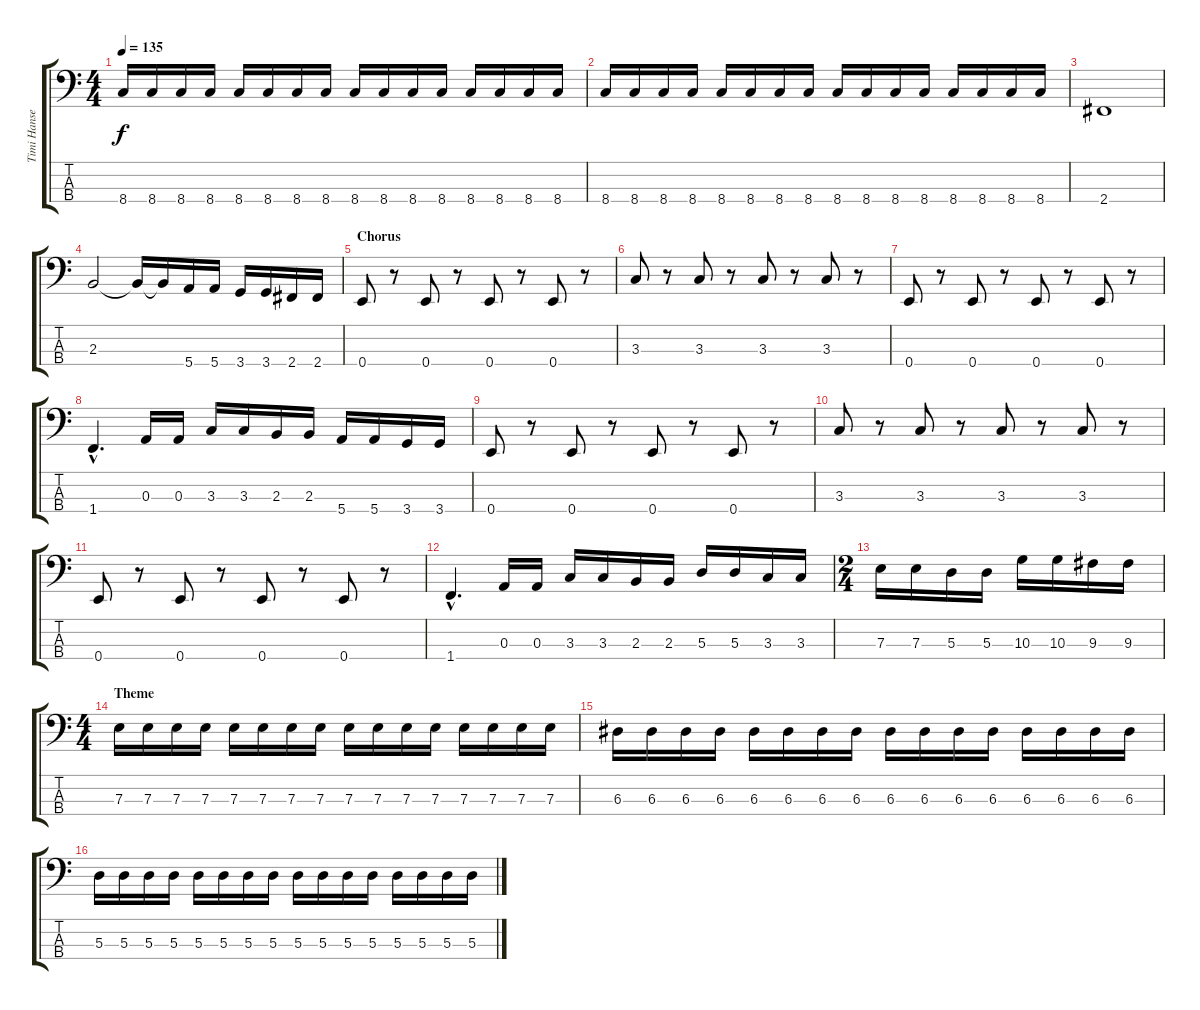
\track ("Timi Hansen - Bass" "Timi Hanse") {instrument slapbass1}
\staff {score tabs}
\tuning (G2 D2 A1 E1) {hide}
\ts (4 4)
\tempo 135
\clef f4
\ks c
8.4.16{dy f} 8.4.16 8.4.16 8.4.16 8.4.16 8.4.16 8.4.16 8.4.16 8.4.16 8.4.16 8.4.16 8.4.16 8.4.16 8.4.16 8.4.16 8.4.16 |
8.4.16 8.4.16 8.4.16 8.4.16 8.4.16 8.4.16 8.4.16 8.4.16 8.4.16 8.4.16 8.4.16 8.4.16 8.4.16 8.4.16 8.4.16 8.4.16 |
2.4.1 |
2.3.2 2.3{t}.16 2.3{t}.16 5.4.16 5.4.16 3.4.16 3.4.16 2.4.16 2.4.16 |
\section ("" "Chorus")
0.4.8 r.8 0.4.8 r.8 0.4.8 r.8 0.4.8 r.8 |
3.3.8 r.8 3.3.8 r.8 3.3.8 r.8 3.3.8 r.8 |
0.4.8 r.8 0.4.8 r.8 0.4.8 r.8 0.4.8 r.8 |
1.4{hac}.4{d} 0.3.16 0.3.16 3.3.16 3.3.16 2.3.16 2.3.16 5.4.16 5.4.16 3.4.16 3.4.16 |
0.4.8 r.8 0.4.8 r.8 0.4.8 r.8 0.4.8 r.8 |
3.3.8 r.8 3.3.8 r.8 3.3.8 r.8 3.3.8 r.8 |
0.4.8 r.8 0.4.8 r.8 0.4.8 r.8 0.4.8 r.8 |
1.4{hac}.4{d} 0.3.16 0.3.16 3.3.16 3.3.16 2.3.16 2.3.16 5.3.16 5.3.16 3.3.16 3.3.16 |
\ts (2 4)
7.3.16 7.3.16 5.3.16 5.3.16 10.3.16 10.3.16 9.3.16 9.3.16 |
\ts (4 4)
\section ("" "Theme")
7.3.16 7.3.16 7.3.16 7.3.16 7.3.16 7.3.16 7.3.16 7.3.16 7.3.16 7.3.16 7.3.16 7.3.16 7.3.16 7.3.16 7.3.16 7.3.16 |
6.3.16 6.3.16 6.3.16 6.3.16 6.3.16 6.3.16 6.3.16 6.3.16 6.3.16 6.3.16 6.3.16 6.3.16 6.3.16 6.3.16 6.3.16 6.3.16 |
5.3.16 5.3.16 5.3.16 5.3.16 5.3.16 5.3.16 5.3.16 5.3.16 5.3.16 5.3.16 5.3.16 5.3.16 5.3.16 5.3.16 5.3.16 5.3.16
